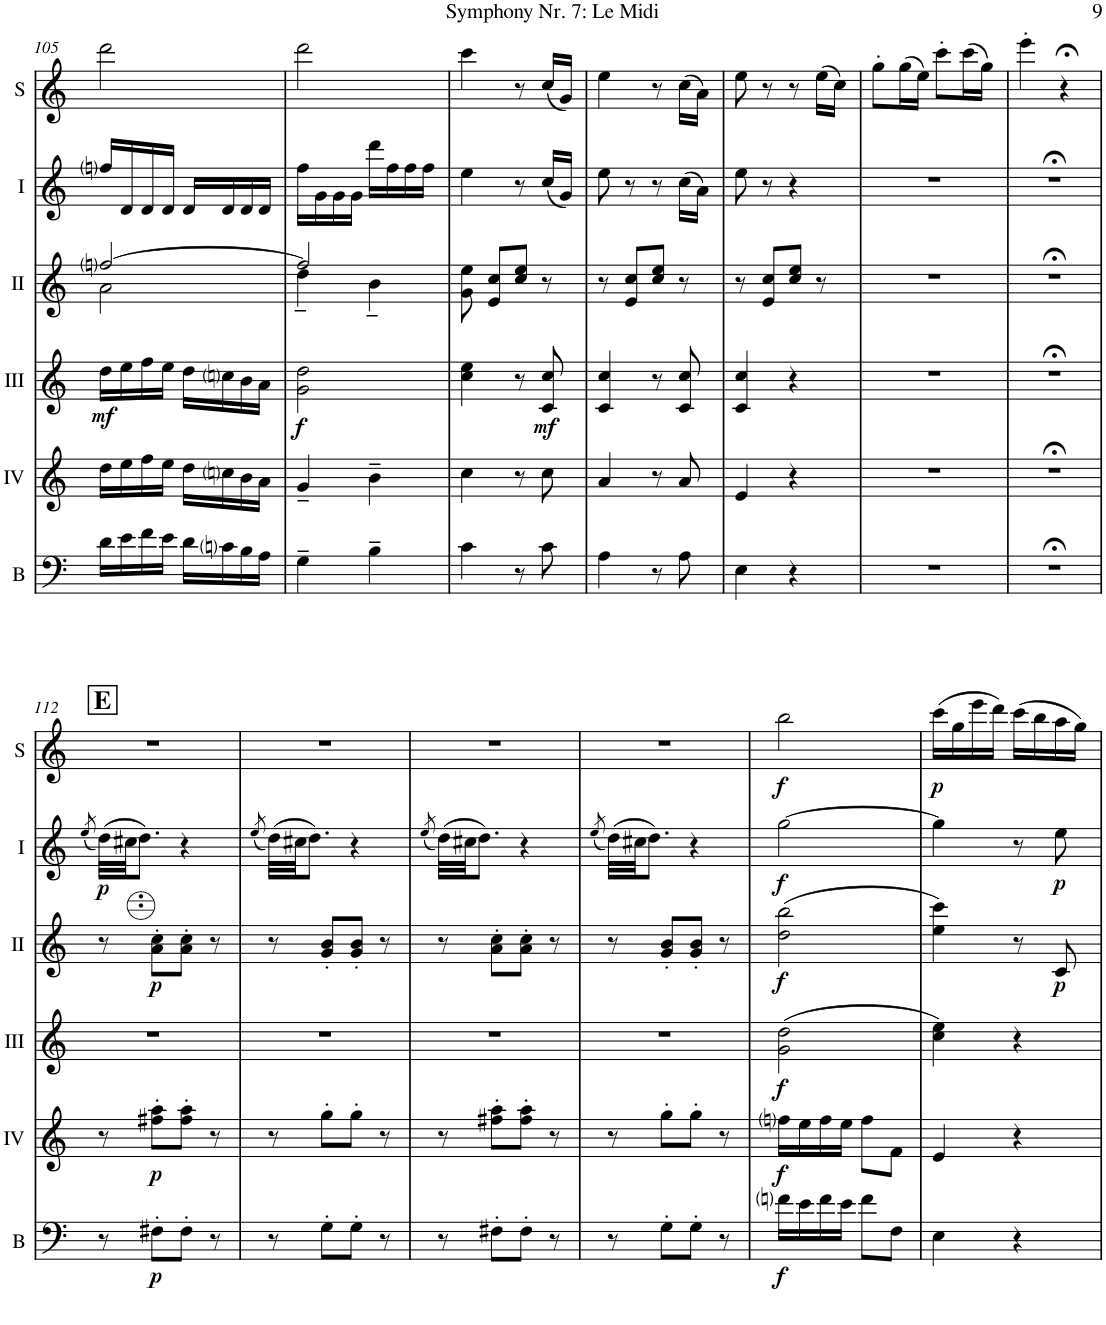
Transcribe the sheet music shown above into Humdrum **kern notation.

**kern	**dynam	**kern	**dynam	**kern	**dynam	**kern	**dynam	**kern	**dynam	**kern	**dynam
*part6	*part6	*part5	*part5	*part4	*part4	*part3	*part3	*part2	*part2	*part1	*part1
*staff6	*staff6	*staff5	*staff5	*staff4	*staff4	*staff3	*staff3	*staff2	*staff2	*staff1	*staff1
*I"Bass	*	*I"Acc. 4	*	*I"Acc. 3	*	*I"Acc. 2	*	*I"Acc. 1	*	*I"Solo	*
*I'B	*	*	*	*	*	*	*	*	*	*I'S	*
!!LO:PB:g=z
*clefF4	*	*clefG2	*	*clefG2	*	*clefG2	*	*clefG2	*	*clefG2	*
*Trd7c12	*	*Trd7c12	*	*Trd7c12	*	*	*	*	*	*	*
*k[]	*	*k[]	*	*k[]	*	*k[]	*	*k[]	*	*k[]	*
*M2/4	*	*M2/4	*	*M2/4	*	*M2/4	*	*M2/4	*	*M2/4	*
=105	=105	=105	=105	=105	=105	=105	=105	=105	=105	=105	=105
*	*	*	*	*	*	*^	*	*	*	*	*
!	!	!	!	!	!LO:DY:b	!	!	!	!	!	!	!
16d\LL	.	16dd\LL	.	16dd\LL	mf	[2ffni/	2a\	.	16ffni/LL	.	2ddd\	.
16e\	.	16ee\	.	16ee\	.	.	.	.	16d/	.	.	.
16f\	.	16ff\	.	16ff\	.	.	.	.	16d/	.	.	.
16e\JJ	.	16ee\JJ	.	16ee\JJ	.	.	.	.	16d/JJ	.	.	.
16d\LL	.	16dd\LL	.	16dd\LL	.	.	.	.	16d/LL	.	.	.
16cni\	.	16ccni\	.	16ccni\	.	.	.	.	16d/	.	.	.
16B\	.	16b\	.	16b\	.	.	.	.	16d/	.	.	.
16A\JJ	.	16a\JJ	.	16a\JJ	.	.	.	.	16d/JJ	.	.	.
=106	=106	=106	=106	=106	=106	=106	=106	=106	=106	=106	=106	=106
!	!	!	!	!	!LO:DY:b	!	!	!	!	!	!	!
4G~\	.	4g~/	.	2g\ 2dd\	f	2ff/]	4dd~\	.	16ff\LL	.	2ddd\	.
.	.	.	.	.	.	.	.	.	16g\	.	.	.
.	.	.	.	.	.	.	.	.	16g\	.	.	.
.	.	.	.	.	.	.	.	.	16g\JJ	.	.	.
4B~\	.	4b~\	.	.	.	.	4b~\	.	16ddd\LL	.	.	.
.	.	.	.	.	.	.	.	.	16ff\	.	.	.
.	.	.	.	.	.	.	.	.	16ff\	.	.	.
.	.	.	.	.	.	.	.	.	16ff\JJ	.	.	.
*	*	*	*	*	*	*v	*v	*	*	*	*	*
=107	=107	=107	=107	=107	=107	=107	=107	=107	=107	=107	=107
4c\	.	4cc\	.	4cc\ 4ee\	.	8g\ 8ee\	.	4ee\	.	4ccc\	.
.	.	.	.	.	.	8e/ 8cc/L	.	.	.	.	.
8r	.	8r	.	8r	.	8cc/ 8ee/J	.	8r	.	8r	.
!	!	!	!	!	!LO:DY:b	!	!	!	!	!	!
8c\	.	8cc\	.	8c/ 8cc/	mf	8r	.	(16cc/LL	.	(16cc/LL	.
.	.	.	.	.	.	.	.	16g/JJ)	.	16g/JJ)	.
=108	=108	=108	=108	=108	=108	=108	=108	=108	=108	=108	=108
4A\	.	4a/	.	4c/ 4cc/	.	8r	.	8ee\	.	4ee\	.
.	.	.	.	.	.	8e/ 8cc/L	.	8r	.	.	.
8r	.	8r	.	8r	.	8cc/ 8ee/J	.	8r	.	8r	.
8A\	.	8a/	.	8c/ 8cc/	.	8r	.	(16cc\LL	.	(16cc\LL	.
.	.	.	.	.	.	.	.	16a\JJ)	.	16a\JJ)	.
=109	=109	=109	=109	=109	=109	=109	=109	=109	=109	=109	=109
4E\	.	4e/	.	4c/ 4cc/	.	8r	.	8ee\	.	8ee\	.
.	.	.	.	.	.	8e/ 8cc/L	.	8r	.	8r	.
4r	.	4r	.	4r	.	8cc/ 8ee/J	.	4r	.	8r	.
.	.	.	.	.	.	8r	.	.	.	(16ee\LL	.
.	.	.	.	.	.	.	.	.	.	16cc\JJ)	.
=110	=110	=110	=110	=110	=110	=110	=110	=110	=110	=110	=110
2r	.	2r	.	2r	.	2r	.	2r	.	8gg'\L	.
.	.	.	.	.	.	.	.	.	.	(16gg\L	.
.	.	.	.	.	.	.	.	.	.	16ee\JJ)	.
.	.	.	.	.	.	.	.	.	.	8ccc'\L	.
.	.	.	.	.	.	.	.	.	.	(16ccc\L	.
.	.	.	.	.	.	.	.	.	.	16gg\JJ)	.
=111	=111	=111	=111	=111	=111	=111	=111	=111	=111	=111	=111
2r;<	.	2r;<	.	2r;<	.	2r;<	.	2r;<	.	4eee'\	.
.	.	.	.	.	.	.	.	.	.	4r;<	.
!!LO:LB:g=z
!!LO:REH:place=s1:a:B:cj:fs=14:t=E
=112	=112	=112	=112	=112	=112	=112	=112	=112	=112	=112	=112
.	.	.	.	.	.	.	.	(8qee/	.	.	.
!	!	!	!	!	!	!	!	!	!LO:DY:b	!	!
8r	.	8r	.	2r	.	8r	.	(32dd\LLL)	p	2r	.
.	.	.	.	.	.	.	.	32cc#X\JJ	.	.	.
.	.	.	.	.	.	.	.	8.dd\J)	.	.	.
!	!LO:DY:b	!	!LO:DY:b	!	!	!	!LO:DY:b	!	!	!	!
8F#X'\L	p	8ff#X\' 8aa\'L	p	.	.	8a\' 8cc\'L	p	.	.	.	.
8F#'\J	.	8ff#\' 8aa\'J	.	.	.	8a\' 8cc\'J	.	4r	.	.	.
8r	.	8r	.	.	.	8r	.	.	.	.	.
=113	=113	=113	=113	=113	=113	=113	=113	=113	=113	=113	=113
.	.	.	.	.	.	.	.	(8qee/	.	.	.
8r	.	8r	.	2r	.	8r	.	(32dd\LLL)	.	2r	.
.	.	.	.	.	.	.	.	32cc#X\JJ	.	.	.
.	.	.	.	.	.	.	.	8.dd\J)	.	.	.
8G'\L	.	8gg'\L	.	.	.	8g/' 8b/'L	.	.	.	.	.
8G'\J	.	8gg'\J	.	.	.	8g/' 8b/'J	.	4r	.	.	.
8r	.	8r	.	.	.	8r	.	.	.	.	.
=114	=114	=114	=114	=114	=114	=114	=114	=114	=114	=114	=114
.	.	.	.	.	.	.	.	(8qee/	.	.	.
8r	.	8r	.	2r	.	8r	.	(32dd\LLL)	.	2r	.
.	.	.	.	.	.	.	.	32cc#X\JJ	.	.	.
.	.	.	.	.	.	.	.	8.dd\J)	.	.	.
8F#X'\L	.	8ff#X\' 8aa\'L	.	.	.	8a\' 8cc\'L	.	.	.	.	.
8F#'\J	.	8ff#\' 8aa\'J	.	.	.	8a\' 8cc\'J	.	4r	.	.	.
8r	.	8r	.	.	.	8r	.	.	.	.	.
=115	=115	=115	=115	=115	=115	=115	=115	=115	=115	=115	=115
.	.	.	.	.	.	.	.	(8qee/	.	.	.
8r	.	8r	.	2r	.	8r	.	(32dd\LLL)	.	2r	.
.	.	.	.	.	.	.	.	32cc#X\JJ	.	.	.
.	.	.	.	.	.	.	.	8.dd\J)	.	.	.
8G'\L	.	8gg'\L	.	.	.	8g/' 8b/'L	.	.	.	.	.
8G'\J	.	8gg'\J	.	.	.	8g/' 8b/'J	.	4r	.	.	.
8r	.	8r	.	.	.	8r	.	.	.	.	.
=116	=116	=116	=116	=116	=116	=116	=116	=116	=116	=116	=116
!	!LO:DY:b	!	!LO:DY:b	!	!LO:DY:b	!	!LO:DY:b	!	!LO:DY:b	!	!LO:DY:b
16fni\LL	f	16ffni\LL	f	(2g\ 2dd\	f	(2dd\ 2bb\	f	[2gg\	f	2bb\	f
16e\	.	16ee\	.	.	.	.	.	.	.	.	.
16f\	.	16ff\	.	.	.	.	.	.	.	.	.
16e\JJ	.	16ee\JJ	.	.	.	.	.	.	.	.	.
8f\L	.	8ff\L	.	.	.	.	.	.	.	.	.
8F\J	.	8f\J	.	.	.	.	.	.	.	.	.
=117	=117	=117	=117	=117	=117	=117	=117	=117	=117	=117	=117
!	!	!	!	!	!	!	!	!	!	!	!LO:DY:b
4E\	.	4e/	.	4cc\ 4ee\)	.	4ee\ 4ccc\)	.	4gg\]	.	(16ccc\LL	p
.	.	.	.	.	.	.	.	.	.	16gg\	.
.	.	.	.	.	.	.	.	.	.	16eee\	.
.	.	.	.	.	.	.	.	.	.	16ddd\JJ)	.
4r	.	4r	.	4r	.	8r	.	8r	.	(16ccc\LL	.
.	.	.	.	.	.	.	.	.	.	16bb\	.
!	!	!	!	!	!	!	!LO:DY:b	!	!LO:DY:b	!	!
.	.	.	.	.	.	8c/	p	8ee\	p	16aa\	.
.	.	.	.	.	.	.	.	.	.	16gg\JJ)	.
=	=	=	=	=	=	=	=	=	=	=	=
*-	*-	*-	*-	*-	*-	*-	*-	*-	*-	*-	*-
